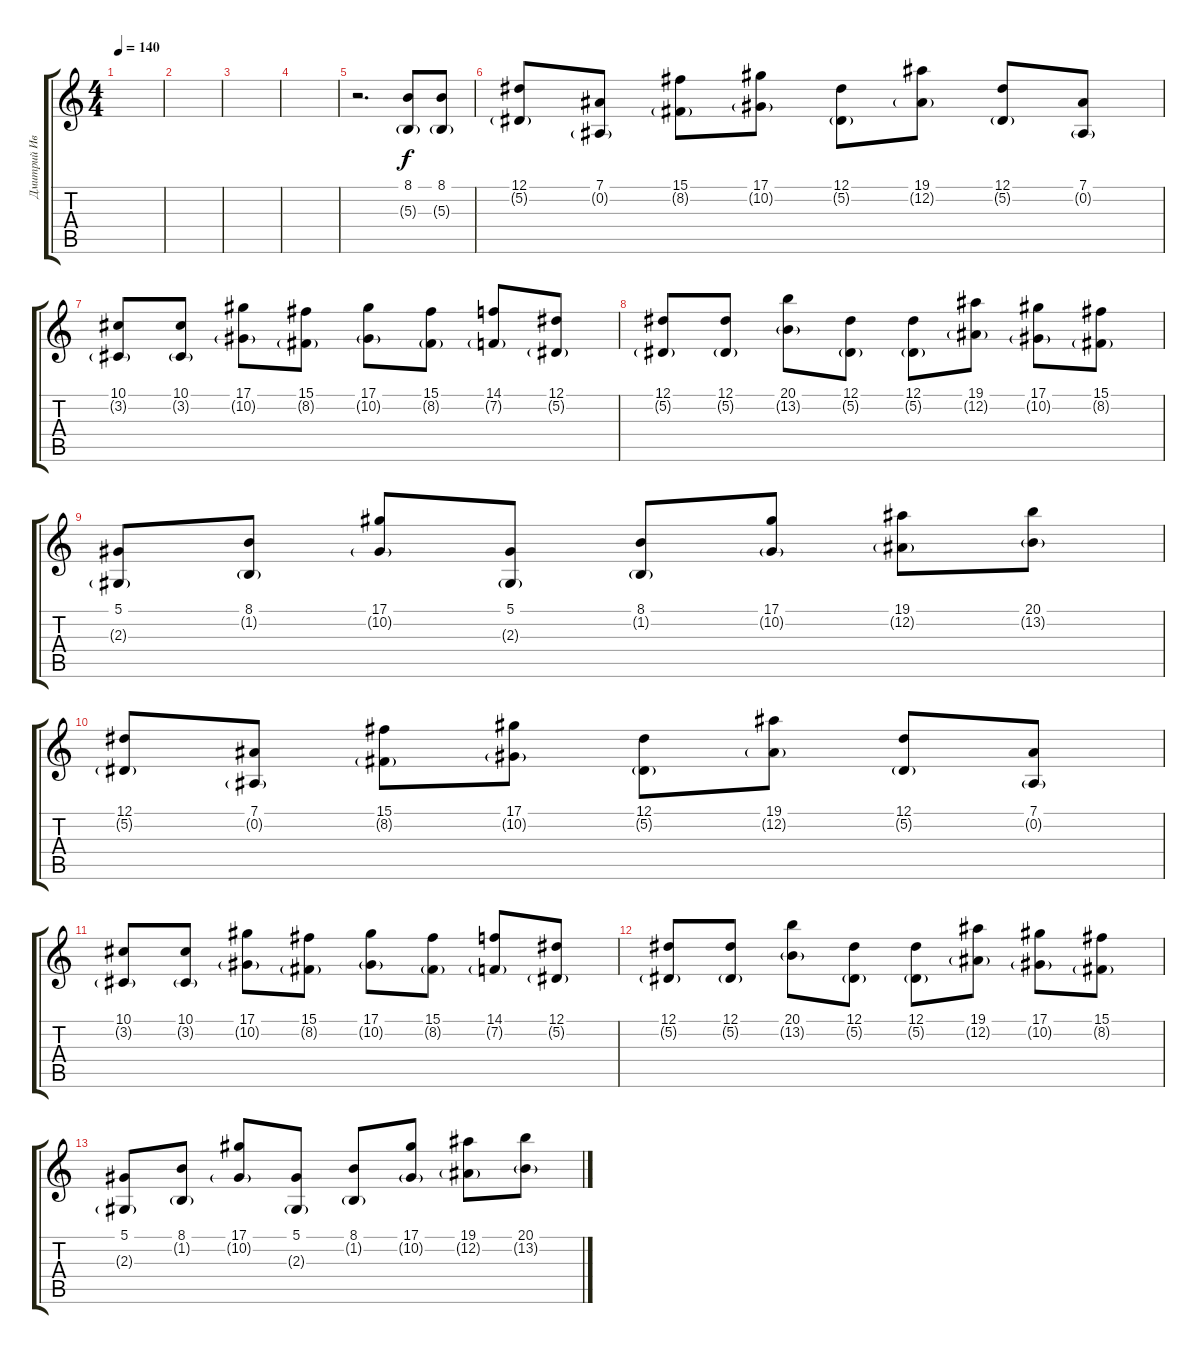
\track ("Дмитрий Иванов" "Дмитрий Ив") {instrument brightacousticpiano}
\staff {score tabs}
\tuning (Eb4 Bb3 Gb3 Db3 Ab2 Eb2) {hide}
\ts (4 4)
\tempo 140
\clef g2
\ks c
|
|
|
|
r.2{d} (8.1 5.3{g}).8 (8.1 5.3{g}).8 |
(12.1 5.2{g}).8 (7.1 0.2{g}).8 (15.1 8.2{g}).8 (17.1 10.2{g}).8 (12.1 5.2{g}).8 (19.1 12.2{g}).8 (12.1 5.2{g}).8 (7.1 0.2{g}).8 |
(10.1 3.2{g}).8 (10.1 3.2{g}).8 (17.1 10.2{g}).8 (15.1 8.2{g}).8 (17.1 10.2{g}).8 (15.1 8.2{g}).8 (14.1 7.2{g}).8 (12.1 5.2{g}).8 |
(12.1 5.2{g}).8 (12.1 5.2{g}).8 (20.1 13.2{g}).8 (12.1 5.2{g}).8 (12.1 5.2{g}).8 (19.1 12.2{g}).8 (17.1 10.2{g}).8 (15.1 8.2{g}).8 |
(5.1 2.3{g}).8 (8.1 1.2{g}).8 (17.1 10.2{g}).8 (5.1 2.3{g}).8 (8.1 1.2{g}).8 (17.1 10.2{g}).8 (19.1 12.2{g}).8 (20.1 13.2{g}).8 |
(12.1 5.2{g}).8 (7.1 0.2{g}).8 (15.1 8.2{g}).8 (17.1 10.2{g}).8 (12.1 5.2{g}).8 (19.1 12.2{g}).8 (12.1 5.2{g}).8 (7.1 0.2{g}).8 |
(10.1 3.2{g}).8 (10.1 3.2{g}).8 (17.1 10.2{g}).8 (15.1 8.2{g}).8 (17.1 10.2{g}).8 (15.1 8.2{g}).8 (14.1 7.2{g}).8 (12.1 5.2{g}).8 |
(12.1 5.2{g}).8 (12.1 5.2{g}).8 (20.1 13.2{g}).8 (12.1 5.2{g}).8 (12.1 5.2{g}).8 (19.1 12.2{g}).8 (17.1 10.2{g}).8 (15.1 8.2{g}).8 |
(5.1 2.3{g}).8 (8.1 1.2{g}).8 (17.1 10.2{g}).8 (5.1 2.3{g}).8 (8.1 1.2{g}).8 (17.1 10.2{g}).8 (19.1 12.2{g}).8 (20.1 13.2{g}).8
